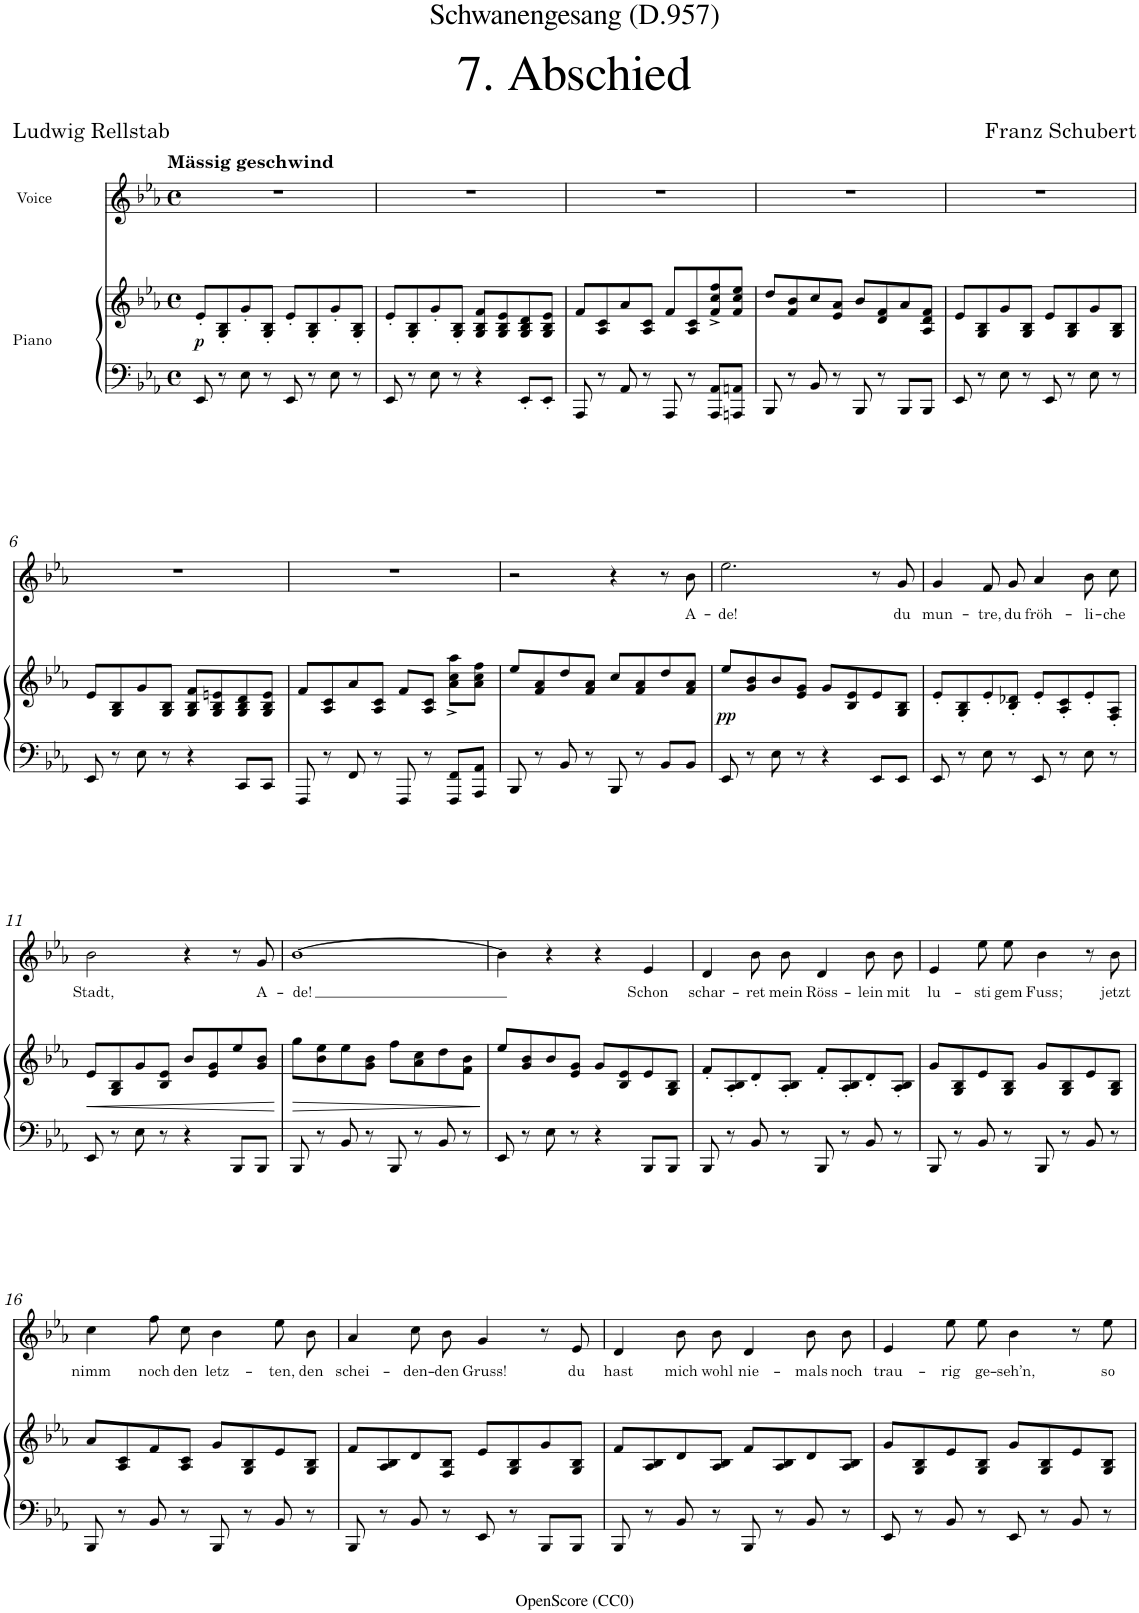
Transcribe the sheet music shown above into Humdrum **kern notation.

**kern	**kern	**dynam	**kern	**text
*part2	*part2	*part2	*part1	*part1
*staff3	*staff2	*staff2/3	*staff1	*staff1
*I"Piano	*	*	*I"Voice	*
*I'Pno	*	*	*	*
*clefF4	*clefG2	*	*clefG2	*
*k[b-e-a-]	*k[b-e-a-]	*	*k[b-e-a-]	*
*M4/4	*M4/4	*	*M4/4	*
*met(c)	*met(c)	*	*met(c)	*
=1	=1	=1	=1	=1
!	!	!	!LO:TX:a:B:t=Mässig geschwind	!
!	!	!LO:DY:b	!	!
8EE-/	8e-'/L	p	1r	.
8r	8G/' 8B-/'	.	.	.
8E-\	8g'/	.	.	.
8r	8G/' 8B-/'J	.	.	.
8EE-/	8e-'/L	.	.	.
8r	8G/' 8B-/'	.	.	.
8E-\	8g'/	.	.	.
8r	8G/' 8B-/'J	.	.	.
=2	=2	=2	=2	=2
8EE-/	8e-'/L	.	1r	.
8r	8G/' 8B-/'	.	.	.
8E-\	8g'/	.	.	.
8r	8G/' 8B-/'J	.	.	.
4r	8G/ 8B-/ 8f/L	.	.	.
.	8G/ 8B-/ 8e-/	.	.	.
8EE-'/L	8G/ 8B-/ 8d/	.	.	.
8EE-'/J	8G/ 8B-/ 8e-/J	.	.	.
=3	=3	=3	=3	=3
8AAA-/	8f/L	.	1r	.
8r	8A-/ 8c/	.	.	.
8AA-/	8a-/	.	.	.
8r	8A-/ 8c/J	.	.	.
8AAA-/	8f/L	.	.	.
8r	8A-/ 8c/	.	.	.
8AAA-/ 8AA-/L	8f/^ 8cc/^ 8ff/^	.	.	.
8AAAn/ 8AAn/J	8f/ 8cc/ 8ee-/J	.	.	.
=4	=4	=4	=4	=4
8BBB-/	8dd/L	.	1r	.
8r	8f/ 8b-/	.	.	.
8BB-/	8cc/	.	.	.
8r	8e-/ 8a-/J	.	.	.
8BBB-/	8b-/L	.	.	.
8r	8d/ 8f/	.	.	.
8BBB-/L	8a-/	.	.	.
8BBB-/J	8A-/ 8d/ 8f/J	.	.	.
=5	=5	=5	=5	=5
8EE-/	8e-/L	.	1r	.
8r	8G/ 8B-/	.	.	.
8E-\	8g/	.	.	.
8r	8G/ 8B-/J	.	.	.
8EE-/	8e-/L	.	.	.
8r	8G/ 8B-/	.	.	.
8E-\	8g/	.	.	.
8r	8G/ 8B-/J	.	.	.
!!LO:LB:g=z
=6	=6	=6	=6	=6
8EE-/	8e-/L	.	1r	.
8r	8G/ 8B-/	.	.	.
8E-\	8g/	.	.	.
8r	8G/ 8B-/J	.	.	.
4r	8G/ 8B-/ 8f/L	.	.	.
.	8G/ 8B-/ 8en/	.	.	.
8CC/L	8G/ 8B-/ 8d/	.	.	.
8CC/J	8G/ 8B-/ 8e/J	.	.	.
=7	=7	=7	=7	=7
8FFF/	8f/L	.	1r	.
8r	8A-/ 8c/	.	.	.
8FF/	8a-/	.	.	.
8r	8A-/ 8c/J	.	.	.
8FFF/	8f/L	.	.	.
8r	8A-/ 8c/J	.	.	.
8FFF/ 8FF/L	8a-\^< 8cc\^< 8aa-\^<L	.	.	.
8AAA-/ 8AA-/J	8a-\ 8cc\ 8ff\J	.	.	.
=8	=8	=8	=8	=8
8BBB-/	8ee-/L	.	2r	.
8r	8f/ 8a-/	.	.	.
8BB-/	8dd/	.	.	.
8r	8f/ 8a-/J	.	.	.
8BBB-/	8cc/L	.	4r	.
8r	8f/ 8a-/	.	.	.
8BB-/L	8dd/	.	8r	.
!	!	!	!	!LO:LY:b
8BB-/J	8f/ 8a-/J	.	8b-\	A-
=9	=9	=9	=9	=9
!	!	!LO:DY:b	!	!LO:LY:b
8EE-/	8ee-/L	pp	2.ee-\	-de!
8r	8g/ 8b-/	.	.	.
8E-\	8b-/	.	.	.
8r	8e-/ 8g/J	.	.	.
4r	8g/L	.	.	.
.	8B-/ 8e-/	.	.	.
8EE-/L	8e-/	.	8r	.
!	!	!	!	!LO:LY:b
8EE-/J	8G/ 8B-/J	.	8g/	du
=10	=10	=10	=10	=10
!	!	!	!	!LO:LY:b
8EE-/	8e-'/L	.	4g/	mun-
8r	8G/' 8B-/'	.	.	.
!	!	!	!	!LO:LY:b
8E-\	8e-'/	.	8f/L	-tre,
!	!	!	!	!LO:LY:b
8r	8B-/' 8d-X/'J	.	8g/J	du
!	!	!	!	!LO:LY:b
8EE-/	8e-'/L	.	4a-/	fröh-
8r	8A-/' 8c/'	.	.	.
!	!	!	!	!LO:LY:b
8E-\	8e-'/	.	8b-\L	-li-
!	!	!	!	!LO:LY:b
8r	8F/' 8A-/'J	.	8cc\J	-che
!!LO:LB:g=z
=11	=11	=11	=11	=11
!	!	!LO:HP:b	!	!LO:LY:b
8EE-/	8e-/L	<	2b-\	Stadt,
8r	8G/ 8B-/	.	.	.
8E-\	8g/	.	.	.
8r	8B-/ 8e-/J	.	.	.
4r	8b-/L	.	4r	.
.	8e-/ 8g/	.	.	.
8BBB-/L	8ee-/	.	8r	.
!	!	!	!	!LO:LY:b
8BBB-/J	8g/ 8b-/J	.	8g/	A-
.	.	[	.	.
=12	=12	=12	=12	=12
!	!	!LO:HP:b	!	!LO:LY:b
8BBB-/	8gg\L	>	[1b-	-de!
8r	8b-\ 8ee-\	.	.	.
8BB-/	8ee-\	.	.	.
8r	8g\ 8b-\J	.	.	.
8BBB-/	8ff\L	.	.	.
8r	8a-\ 8cc\	.	.	.
8BB-/	8dd\	.	.	.
8r	8f\ 8b-\J	.	.	.
.	.	]	.	.
=13	=13	=13	=13	=13
8EE-/	8ee-/L	.	4b-\]	.
8r	8g/ 8b-/	.	.	.
8E-\	8b-/	.	4r	.
8r	8e-/ 8g/J	.	.	.
4r	8g/L	.	4r	.
.	8B-/ 8e-/	.	.	.
!	!	!	!	!LO:LY:b
8BBB-/L	8e-/	.	4e-/	Schon
8BBB-/J	8G/ 8B-/J	.	.	.
=14	=14	=14	=14	=14
!	!	!	!	!LO:LY:b
8BBB-/	8f'/L	.	4d/	schar-
8r	8A-/' 8B-/'	.	.	.
!	!	!	!	!LO:LY:b
8BB-/	8d'/	.	8b-\L	-ret
!	!	!	!	!LO:LY:b
8r	8A-/' 8B-/'J	.	8b-\J	mein
!	!	!	!	!LO:LY:b
8BBB-/	8f'/L	.	4d/	Röss-
8r	8A-/' 8B-/'	.	.	.
!	!	!	!	!LO:LY:b
8BB-/	8d'/	.	8b-\L	-lein
!	!	!	!	!LO:LY:b
8r	8A-/' 8B-/'J	.	8b-\J	mit
=15	=15	=15	=15	=15
!	!	!	!	!LO:LY:b
8BBB-/	8g/L	.	4e-/	lu-
8r	8G/ 8B-/	.	.	.
!	!	!	!	!LO:LY:b
8BB-/	8e-/	.	8ee-\L	-sti-
!	!	!	!	!LO:LY:b
8r	8G/ 8B-/J	.	8ee-\J	-gem
!	!	!	!	!LO:LY:b
8BBB-/	8g/L	.	4b-\	Fuss;
8r	8G/ 8B-/	.	.	.
8BB-/	8e-/	.	8r	.
!	!	!	!	!LO:LY:b
8r	8G/ 8B-/J	.	8b-\	jetzt
!!LO:LB:g=z
=16	=16	=16	=16	=16
!	!	!	!	!LO:LY:b
8BBB-/	8a-/L	.	4cc\	nimm
8r	8A-/ 8c/	.	.	.
!	!	!	!	!LO:LY:b
8BB-/	8f/	.	8ff\L	noch
!	!	!	!	!LO:LY:b
8r	8A-/ 8c/J	.	8cc\J	den
!	!	!	!	!LO:LY:b
8BBB-/	8g/L	.	4b-\	letz-
8r	8G/ 8B-/	.	.	.
!	!	!	!	!LO:LY:b
8BB-/	8e-/	.	8ee-\L	-ten,
!	!	!	!	!LO:LY:b
8r	8G/ 8B-/J	.	8b-\J	den
=17	=17	=17	=17	=17
!	!	!	!	!LO:LY:b
8BBB-/	8f/L	.	4a-/	schei-
8r	8A-/ 8B-/	.	.	.
!	!	!	!	!LO:LY:b
8BB-/	8d/	.	8cc\L	-den-
!	!	!	!	!LO:LY:b
8r	8F/ 8B-/J	.	8b-\J	-den
!	!	!	!	!LO:LY:b
8EE-/	8e-/L	.	4g/	Gruss!
8r	8G/ 8B-/	.	.	.
8BBB-/L	8g/	.	8r	.
!	!	!	!	!LO:LY:b
8BBB-/J	8G/ 8B-/J	.	8e-/	du
=18	=18	=18	=18	=18
!	!	!	!	!LO:LY:b
8BBB-/	8f/L	.	4d/	hast
8r	8A-/ 8B-/	.	.	.
!	!	!	!	!LO:LY:b
8BB-/	8d/	.	8b-\L	mich
!	!	!	!	!LO:LY:b
8r	8A-/ 8B-/J	.	8b-\J	wohl
!	!	!	!	!LO:LY:b
8BBB-/	8f/L	.	4d/	nie-
8r	8A-/ 8B-/	.	.	.
!	!	!	!	!LO:LY:b
8BB-/	8d/	.	8b-\L	-mals
!	!	!	!	!LO:LY:b
8r	8A-/ 8B-/J	.	8b-\J	noch
=19	=19	=19	=19	=19
!	!	!	!	!LO:LY:b
8EE-/	8g/L	.	4e-/	trau-
8r	8G/ 8B-/	.	.	.
!	!	!	!	!LO:LY:b
8BB-/	8e-/	.	8ee-\L	-rig
!	!	!	!	!LO:LY:b
8r	8G/ 8B-/J	.	8ee-\J	ge-
!	!	!	!	!LO:LY:b
8EE-/	8g/L	.	4b-\	-seh’n,
8r	8G/ 8B-/	.	.	.
8BB-/	8e-/	.	8r	.
!	!	!	!	!LO:LY:b
8r	8G/ 8B-/J	.	8ee-\	so
=	=	=	=	=
*-	*-	*-	*-	*-
